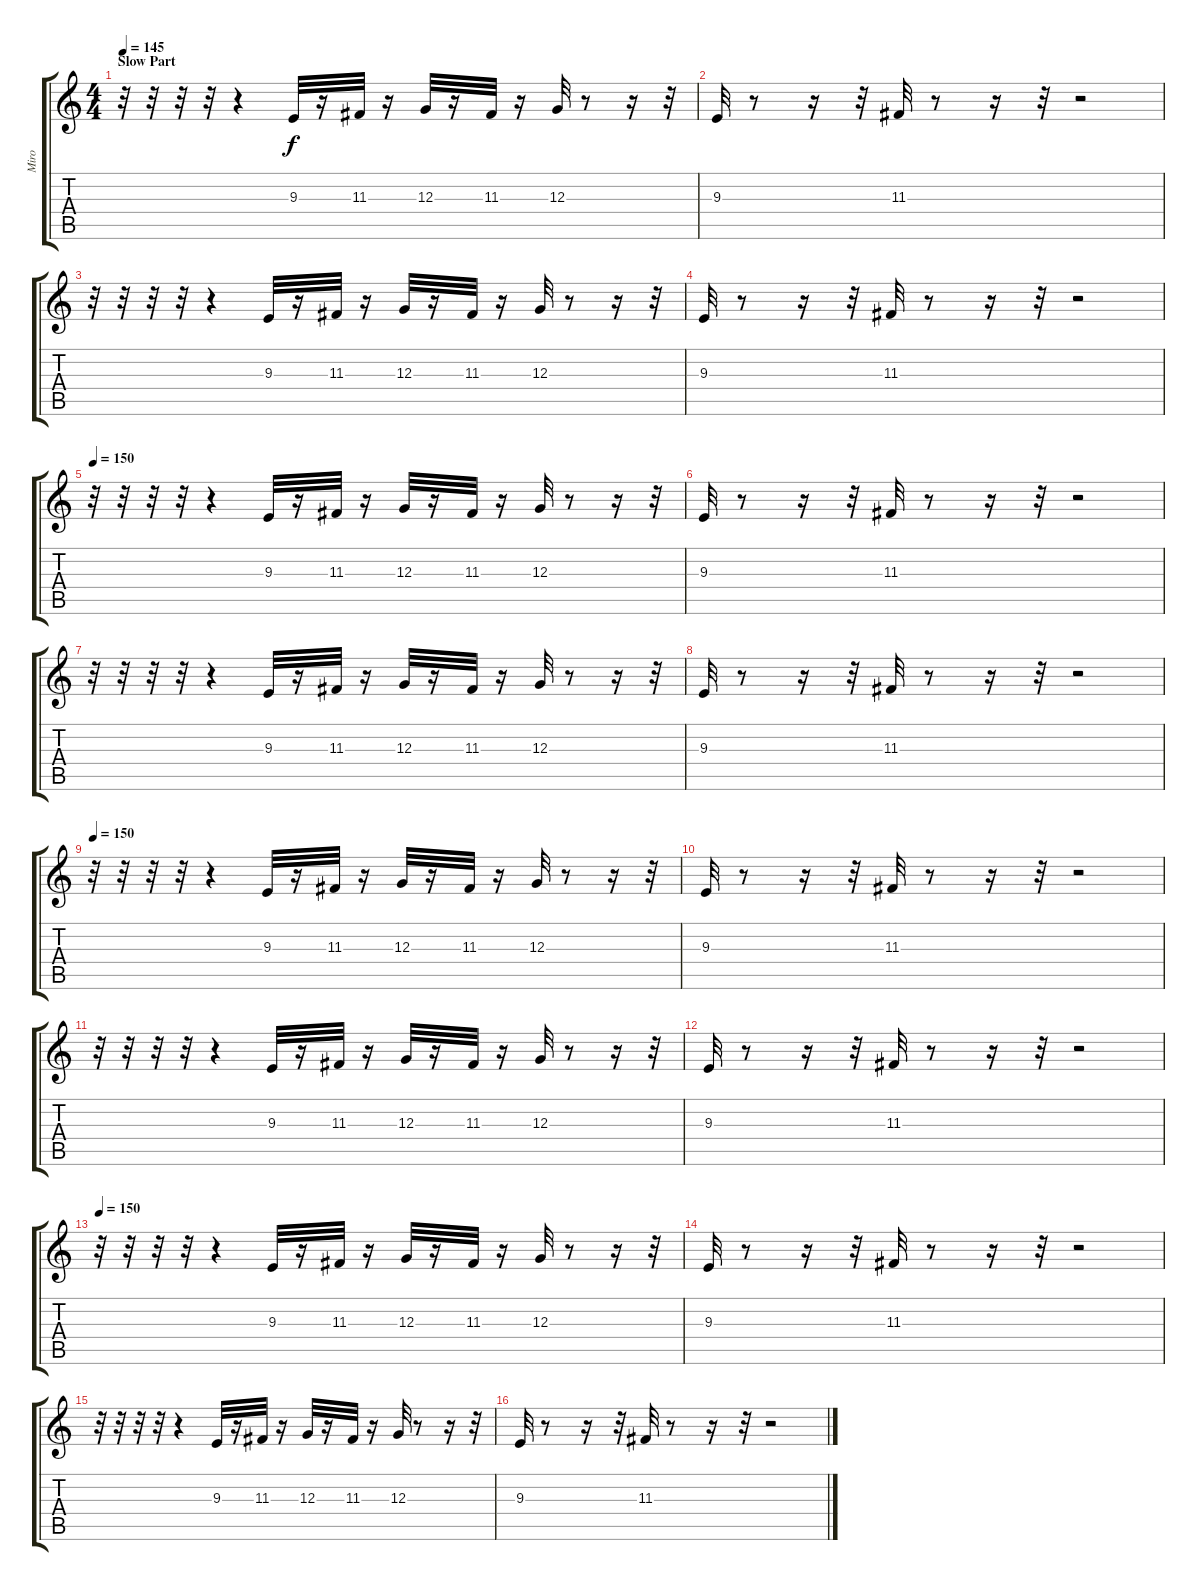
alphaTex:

\track ("Miro" "Miro") {instrument tremolostrings}
\staff {score tabs}
\tuning (E4 B3 G3 D3 A2 E2) {hide}
\ts (4 4)
\section ("" "Slow Part")
\tempo 145
\clef g2
\ks c
r.32{dy f} r.32{volume 8 instrument harpsichord} r.32 r.32 r.4 9.3.32 r.16 11.3.32 r.16 12.3.32 r.16 11.3.32 r.16 12.3.32 r.8 r.16 r.32 |
9.3.32 r.8 r.16 r.32 11.3.32 r.8 r.16 r.32 r.2 |
r.32 r.32 r.32 r.32 r.4 9.3.32 r.16 11.3.32 r.16 12.3.32 r.16 11.3.32 r.16 12.3.32 r.8 r.16 r.32 |
9.3.32 r.8 r.16 r.32 11.3.32 r.8 r.16 r.32 r.2 |
\tempo 150
r.32 r.32 r.32 r.32 r.4 9.3.32 r.16 11.3.32 r.16 12.3.32 r.16 11.3.32 r.16 12.3.32 r.8 r.16 r.32 |
9.3.32 r.8 r.16 r.32 11.3.32 r.8 r.16 r.32 r.2 |
r.32 r.32 r.32 r.32 r.4 9.3.32 r.16 11.3.32 r.16 12.3.32 r.16 11.3.32 r.16 12.3.32 r.8 r.16 r.32 |
9.3.32 r.8 r.16 r.32 11.3.32 r.8 r.16 r.32 r.2 |
\tempo 150
r.32 r.32 r.32 r.32 r.4 9.3.32 r.16 11.3.32 r.16 12.3.32 r.16 11.3.32 r.16 12.3.32 r.8 r.16 r.32 |
9.3.32 r.8 r.16 r.32 11.3.32 r.8 r.16 r.32 r.2 |
r.32 r.32 r.32 r.32 r.4 9.3.32 r.16 11.3.32 r.16 12.3.32 r.16 11.3.32 r.16 12.3.32 r.8 r.16 r.32 |
9.3.32 r.8 r.16 r.32 11.3.32 r.8 r.16 r.32 r.2 |
\tempo 150
r.32 r.32 r.32 r.32 r.4 9.3.32 r.16 11.3.32 r.16 12.3.32 r.16 11.3.32 r.16 12.3.32 r.8 r.16 r.32 |
9.3.32 r.8 r.16 r.32 11.3.32 r.8 r.16 r.32 r.2 |
r.32 r.32 r.32 r.32 r.4 9.3.32 r.16 11.3.32 r.16 12.3.32 r.16 11.3.32 r.16 12.3.32 r.8 r.16 r.32 |
9.3.32 r.8 r.16 r.32 11.3.32 r.8 r.16 r.32 r.2
